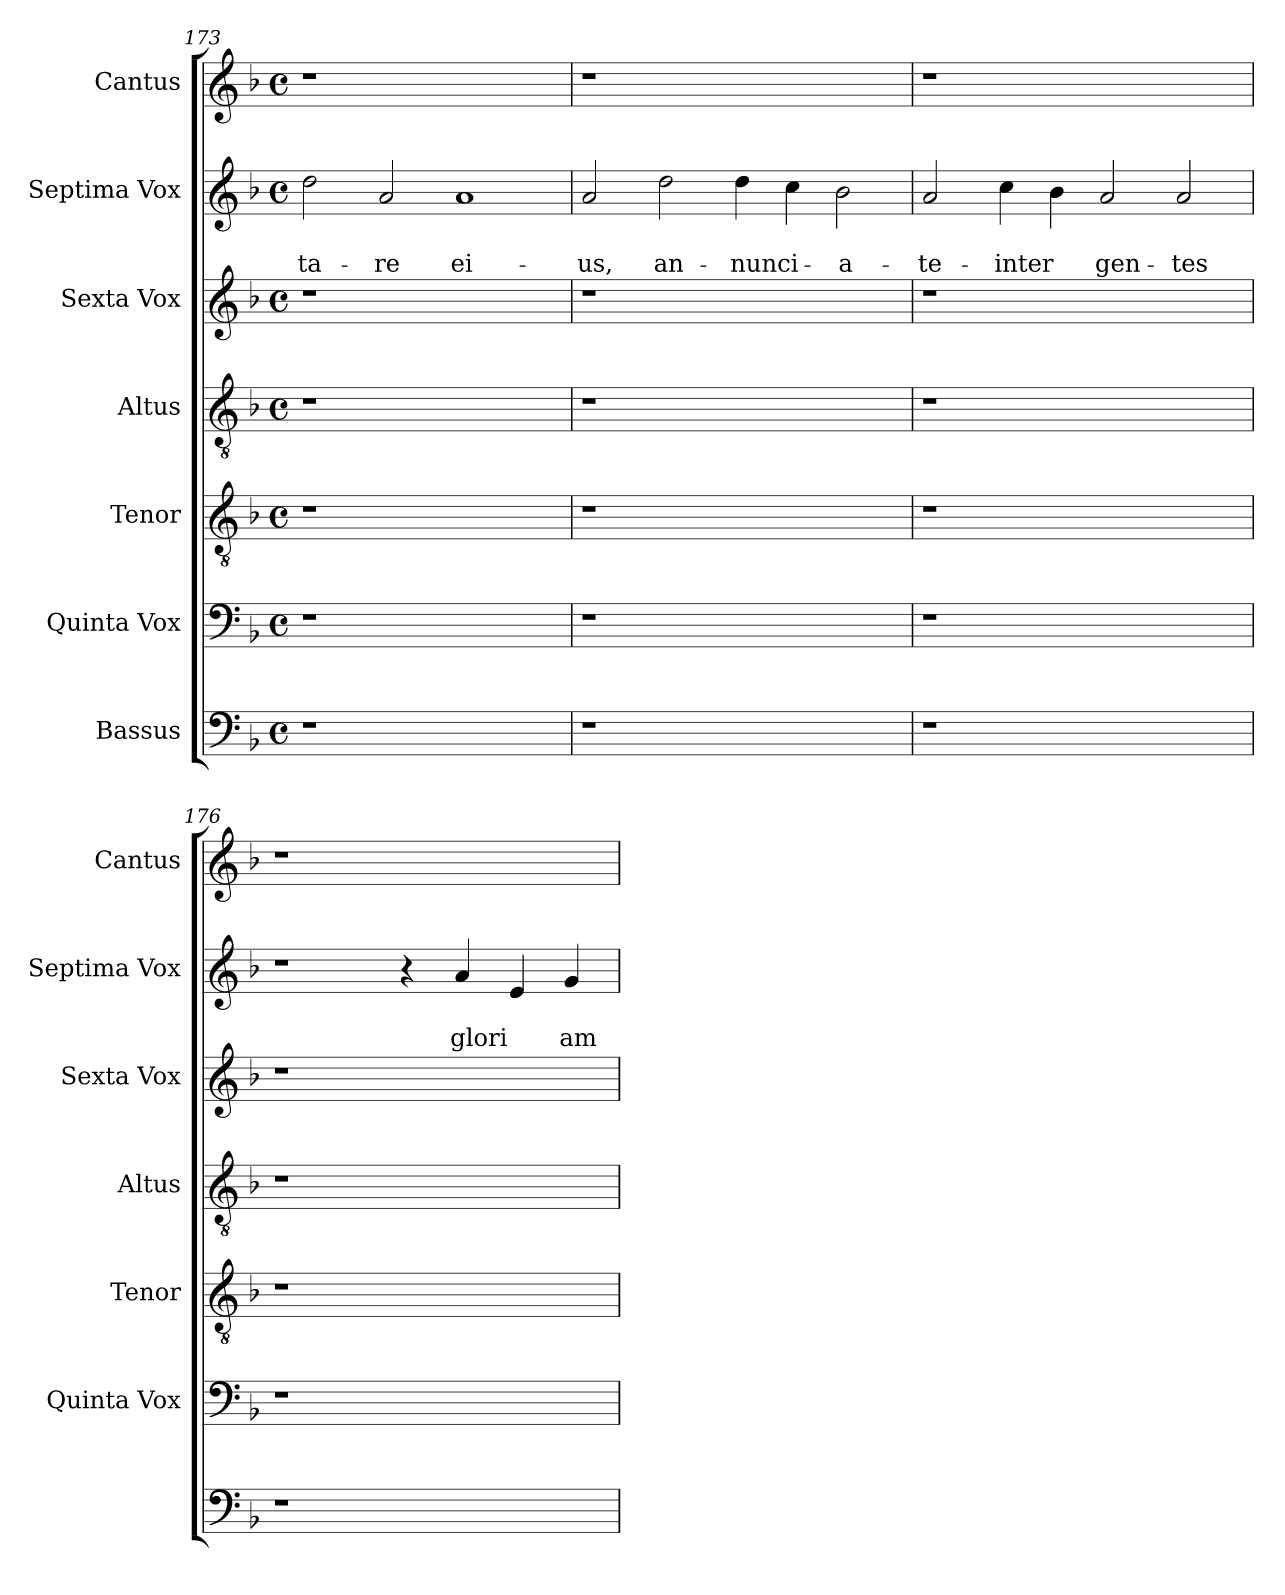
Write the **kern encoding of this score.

**kern	**kern	**kern	**kern	**kern	**kern	**text	**text	**kern
*part7	*part6	*part5	*part4	*part3	*part2	*part2	*part2	*part1
*staff7	*staff6	*staff5	*staff4	*staff3	*staff2	*staff2	*staff2	*staff1
*I"Bassus	*I"Quinta Vox	*I"Tenor	*I"Altus	*I"Sexta Vox	*I"Septima Vox	*	*	*I"Cantus
*	*I'Quinta Vox	*I'Tenor	*I'Altus	*I'Sexta Vox	*I'Septima Vox	*	*	*I'Cantus
*clefF4	*clefF4	*clefGv2	*clefGv2	*clefG2	*clefG2	*	*	*clefG2
*k[b-]	*k[b-]	*k[b-]	*k[b-]	*k[b-]	*k[b-]	*	*	*k[b-]
*F:	*F:	*F:	*F:	*F:	*F:	*	*	*F:
*M4/4	*M4/4	*M4/4	*M4/4	*M4/4	*M4/4	*	*	*M4/4
*met(c)	*met(c)	*met(c)	*met(c)	*met(c)	*met(c)	*	*	*met(c)
=173	=173	=173	=173	=173	=173	=173	=173	=173
!	!	!	!	!	!	!	!LO:LY:b	!
1r	1r	1r	1r	1r	2dd\	.	-ta-	1r
!	!	!	!	!	!	!	!LO:LY:b	!
.	.	.	.	.	2a/	.	-re	.
!	!	!	!	!	!	!	!LO:LY:b	!
1ryy	1ryy	1ryy	1ryy	1ryy	1a	.	ei-	1ryy
=174	=174	=174	=174	=174	=174	=174	=174	=174
!	!	!	!	!	!	!	!LO:LY:b	!
1r	1r	1r	1r	1r	2a/	.	-us,	1r
!	!	!	!	!	!	!	!LO:LY:b	!
.	.	.	.	.	2dd\	.	an-	.
!	!	!	!	!	!	!	!LO:LY:b	!
1ryy	1ryy	1ryy	1ryy	1ryy	4dd\	.	-nunci-	1ryy
.	.	.	.	.	4cc\	.	.	.
!	!	!	!	!	!	!	!LO:LY:b	!
.	.	.	.	.	2b-\	.	-a-	.
=175	=175	=175	=175	=175	=175	=175	=175	=175
!	!	!	!	!	!	!	!LO:LY:b	!
1r	1r	1r	1r	1r	2a/	.	-te-	1r
!	!	!	!	!	!	!	!LO:LY:b	!
.	.	.	.	.	4cc\	.	-inter	.
.	.	.	.	.	4b-\	.	.	.
!	!	!	!	!	!	!	!LO:LY:b	!
1ryy	1ryy	1ryy	1ryy	1ryy	2a/	.	gen-	1ryy
!	!	!	!	!	!	!	!LO:LY:b	!
.	.	.	.	.	2a/	.	-tes	.
!!LO:LB:g=z
=176	=176	=176	=176	=176	=176	=176	=176	=176
1r	1r	1r	1r	1r	1r	.	.	1r
1ryy	1ryy	1ryy	1ryy	1ryy	4r	.	.	1ryy
!	!	!	!	!	!	!	!LO:LY:b	!
.	.	.	.	.	4a/	.	glori	.
.	.	.	.	.	4e/	.	.	.
!	!	!	!	!	!	!	!LO:LY:b	!
.	.	.	.	.	4g/	.	am	.
=	=	=	=	=	=	=	=	=
*-	*-	*-	*-	*-	*-	*-	*-	*-
